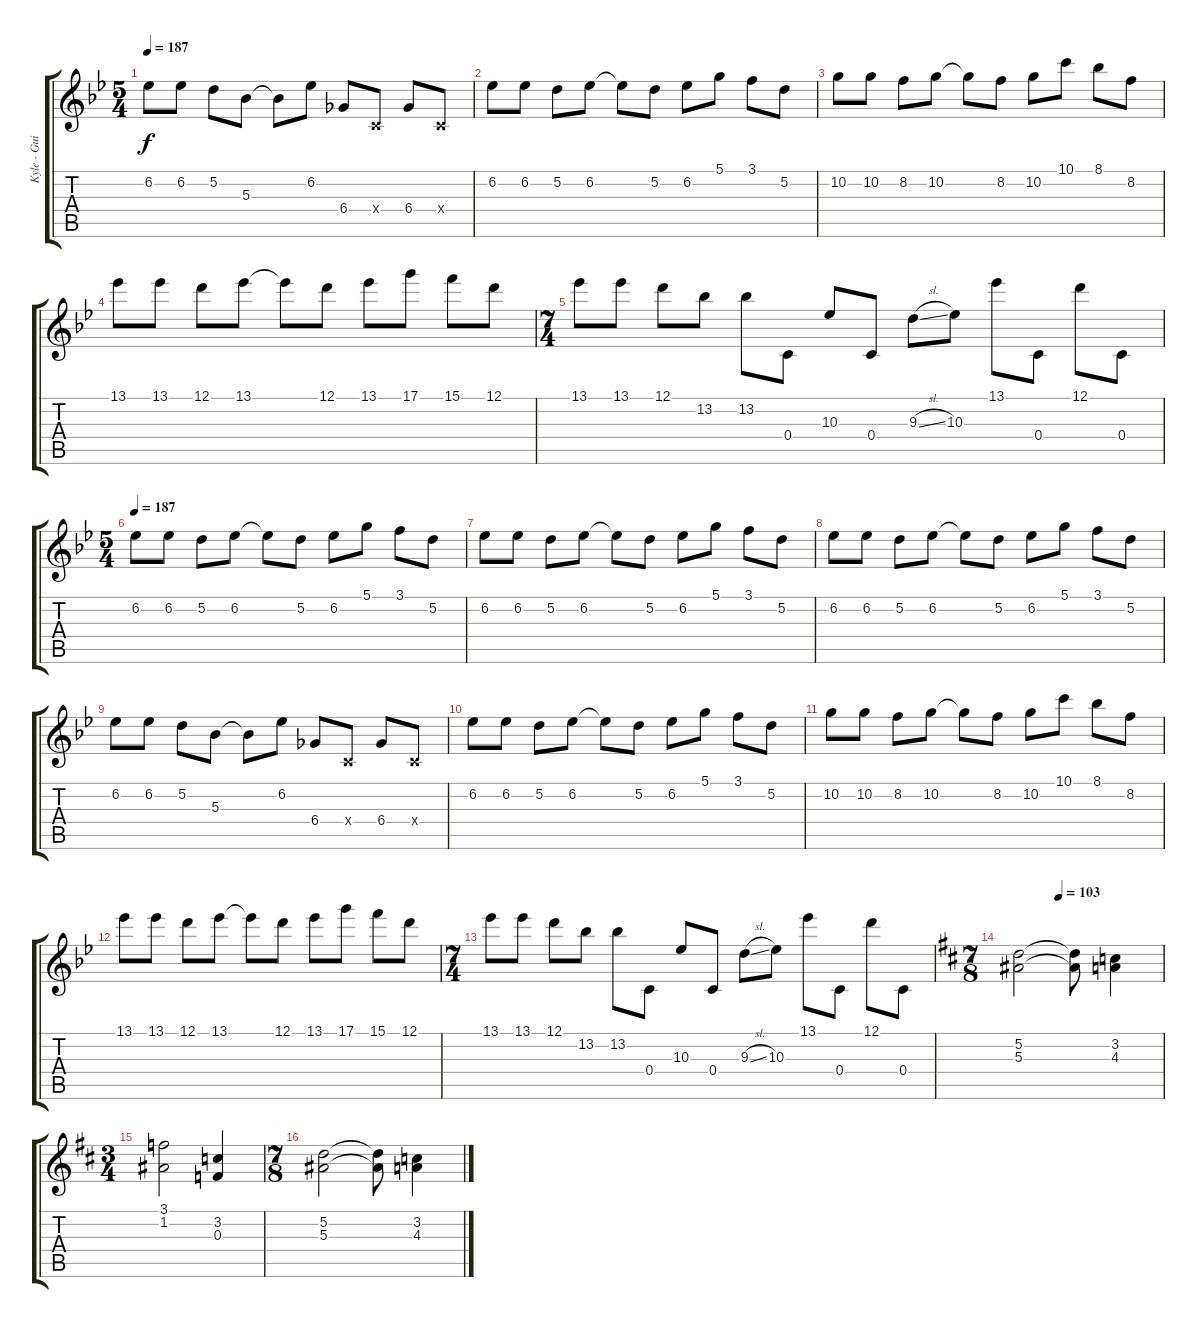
\track ("Kyle - Guitar 2" "Kyle - Gui") {instrument distortionguitar}
\staff {score tabs}
\tuning (D4 A3 F3 C3 G2 C2) {hide}
\ts (5 4)
\tempo 187
\clef g2
\ks bb
6.2.8{dy f} 6.2.8 5.2.8 5.3.8 5.3{t}.8 6.2.8 6.4.8 0.4{x}.8 6.4.8 0.4{x}.8 |
6.2.8 6.2.8 5.2.8 6.2.8 6.2{t}.8 5.2.8 6.2.8 5.1.8 3.1.8 5.2.8 |
10.2.8 10.2.8 8.2.8 10.2.8 10.2{t}.8 8.2.8 10.2.8 10.1.8 8.1.8 8.2.8 |
13.1.8 13.1.8 12.1.8 13.1.8 13.1{t}.8 12.1.8 13.1.8 17.1.8 15.1.8 12.1.8 |
\ts (7 4)
13.1.8 13.1.8 12.1.8 13.2.8 13.2.8 0.4.8 10.3.8 0.4.8 9.3{sl}.8 10.3.8 13.1.8 0.4.8 12.1.8 0.4.8 |
\ts (5 4)
\tempo 187
6.2.8 6.2.8 5.2.8 6.2.8 6.2{t}.8 5.2.8 6.2.8 5.1.8 3.1.8 5.2.8 |
6.2.8 6.2.8 5.2.8 6.2.8 6.2{t}.8 5.2.8 6.2.8 5.1.8 3.1.8 5.2.8 |
6.2.8 6.2.8 5.2.8 6.2.8 6.2{t}.8 5.2.8 6.2.8 5.1.8 3.1.8 5.2.8 |
6.2.8 6.2.8 5.2.8 5.3.8 5.3{t}.8 6.2.8 6.4.8 0.4{x}.8 6.4.8 0.4{x}.8 |
6.2.8 6.2.8 5.2.8 6.2.8 6.2{t}.8 5.2.8 6.2.8 5.1.8 3.1.8 5.2.8 |
10.2.8 10.2.8 8.2.8 10.2.8 10.2{t}.8 8.2.8 10.2.8 10.1.8 8.1.8 8.2.8 |
13.1.8 13.1.8 12.1.8 13.1.8 13.1{t}.8 12.1.8 13.1.8 17.1.8 15.1.8 12.1.8 |
\ts (7 4)
13.1.8 13.1.8 12.1.8 13.2.8 13.2.8 0.4.8 10.3.8 0.4.8 9.3{sl}.8 10.3.8 13.1.8 0.4.8 12.1.8 0.4.8 |
\ts (7 8)
\tempo (103 0.2857142857142857)
\ks d
(5.2 5.3).2 (5.2{t} 5.3{t}).8 (3.2 4.3).4 |
\ts (3 4)
(3.1 1.2).2 (3.2 0.3).4 |
\ts (7 8)
(5.2 5.3).2 (5.2{t} 5.3{t}).8 (3.2 4.3).4
